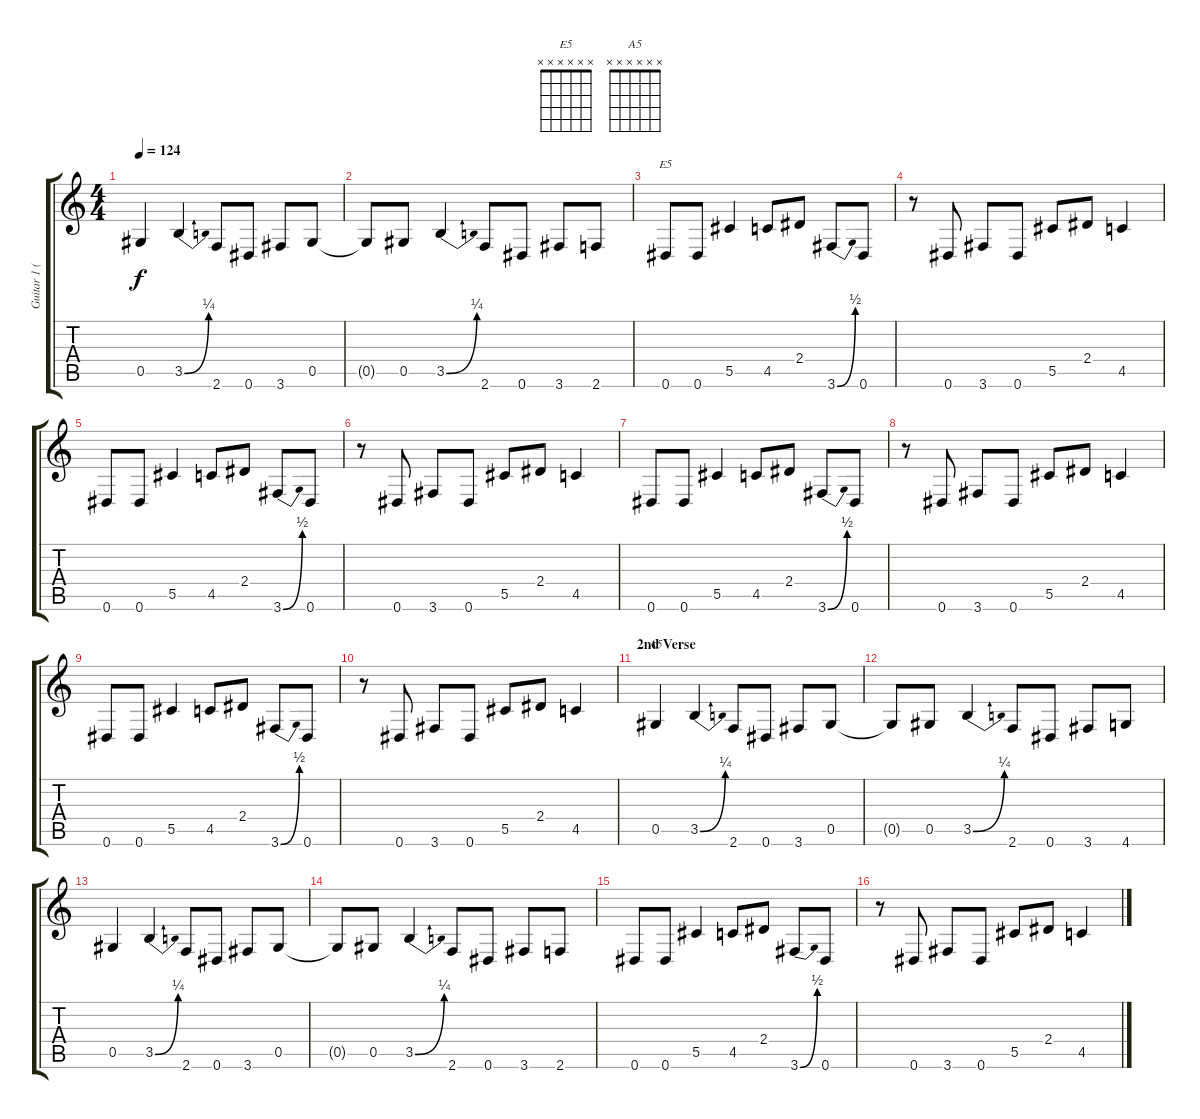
\track ("Guitar 1 (Slash)" "Guitar 1 (") {instrument overdrivenguitar}
\staff {score tabs}
\tuning (Eb4 Bb3 Gb3 Db3 Ab2 Eb2) {hide}
\chord ("E5" x x x x x x)
\chord ("A5" x x x x x x)
\ts (4 4)
\tempo 124
\clef g2
\ks c
0.5.4{dy f} 3.5{be (bend 0 0 60 1)}.4 2.6.8 0.6.8 3.6.8 0.5.8 |
0.5{t}.8 0.5.8 3.5{be (bend 0 0 60 1)}.4 2.6.8 0.6.8 3.6.8 2.6.8 |
0.6.8{ch "E5"} 0.6.8 5.5.4 4.5.8 2.4.8 3.6{be (bend 0 0 60 2)}.8 0.6.8 |
r.8 0.6.8 3.6.8 0.6.8 5.5.8 2.4.8 4.5.4 |
0.6.8 0.6.8 5.5.4 4.5.8 2.4.8 3.6{be (bend 0 0 60 2)}.8 0.6.8 |
r.8 0.6.8 3.6.8 0.6.8 5.5.8 2.4.8 4.5.4 |
0.6.8 0.6.8 5.5.4 4.5.8 2.4.8 3.6{be (bend 0 0 60 2)}.8 0.6.8 |
r.8 0.6.8 3.6.8 0.6.8 5.5.8 2.4.8 4.5.4 |
0.6.8 0.6.8 5.5.4 4.5.8 2.4.8 3.6{be (bend 0 0 60 2)}.8 0.6.8 |
r.8 0.6.8 3.6.8 0.6.8 5.5.8 2.4.8 4.5.4 |
\section ("" "2nd Verse")
0.5.4{ch "A5"} 3.5{be (bend 0 0 60 1)}.4 2.6.8 0.6.8 3.6.8 0.5.8 |
0.5{t}.8 0.5.8 3.5{be (bend 0 0 60 1)}.4 2.6.8 0.6.8 3.6.8 4.6.8 |
0.5.4 3.5{be (bend 0 0 60 1)}.4 2.6.8 0.6.8 3.6.8 0.5.8 |
0.5{t}.8 0.5.8 3.5{be (bend 0 0 60 1)}.4 2.6.8 0.6.8 3.6.8 2.6.8 |
0.6.8 0.6.8 5.5.4 4.5.8 2.4.8 3.6{be (bend 0 0 60 2)}.8 0.6.8 |
r.8 0.6.8 3.6.8 0.6.8 5.5.8 2.4.8 4.5.4
